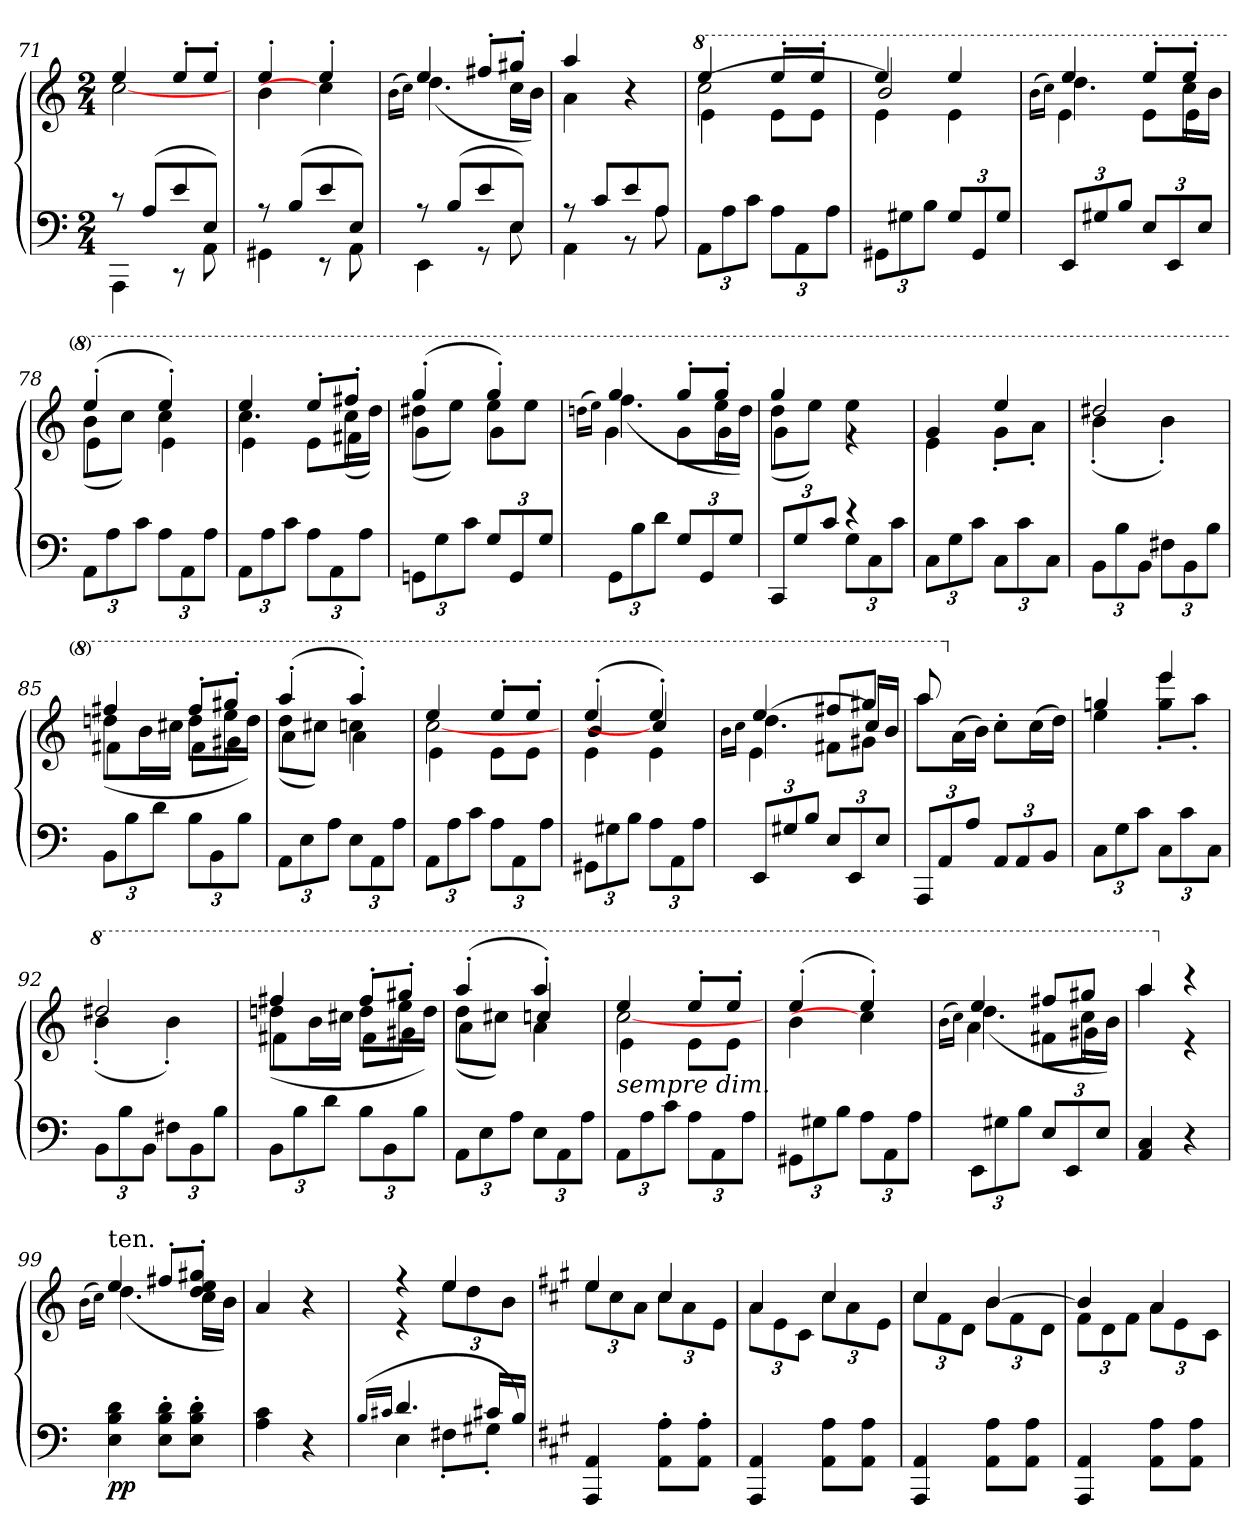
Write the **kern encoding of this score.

**kern	**kern	**dynam
*part1	*part1	*part1
*staff2	*staff1	*staff1/2
*clefF4	*clefG2	*
*k[]	*k[]	*
*M2/4	*M2/4	*
=71	=71	=71
*^	*^	*
8r	4AAA\	4ee/	[2cc\	.
(<8A/L	.	.	.	.
8e/	8r	8ee'/L	.	.
8E/J)	8AA\	8ee'/J	.	.
=72	=72	=72	=72	=72
8r	4GG#X\	4ee'/	4b\	.
(<8B/L	.	.	.	.
8e/	8r	4ee'/	4cc\]	.
8E/J)	8AA\	.	.	.
=73	=73	=73	=73	=73
.	.	.	(>16qqb\LL	.
.	.	.	16qqcc\JJ)	.
8r	4EE\	4ee/	(<4.dd\	.
(<8B/L	.	.	.	.
8e/	8r	8ff#X'/L	.	.
8E/J)	8E\	8gg#X'/J	16cc\LL	.
.	.	.	16b\JJ)	.
=74	=74	=74	=74	=74
8r	4AA\	4aa/	4a\	.
8c/L	.	.	.	.
8e/	8r	4r	4ryy	.
8A/J	8A\	.	.	.
*v	*v	*	*	*
*	*v	*v	*
=75	=75	=75
*Xbrackettup	*	*
*	*8va	*
*^	*^	*
*	*	*	*^	*
!	!	!	!	!	!LO:DY:b=2
!	!	!	!	!	!LO:DY:n=1:b
*v	*v	*	*	*	*
12AA\L	4eee/	(<2ccc\	4ee\	ffmo ffmo
12A\	.	.	.	.
12c\J	.	.	.	.
12A\L	8eee'/L	.	8ee\L	.
12AA\	.	.	.	.
.	8eee'/J	.	8ee\J	.
12A\J	.	.	.	.
=76	=76	=76	=76	=76
12GG#X\L	4eee/	2bb/)	4ee\	.
12G#X\	.	.	.	.
12B\J	.	.	.	.
12G#/L	4eee/	.	4ee\	.
12GG#/	.	.	.	.
12G#/J	.	.	.	.
=77	=77	=77	=77	=77
.	.	(>16qqbb\LL	.	.
.	.	16qqccc\JJ)	.	.
12EE/L	4eee/	4.ddd\	4ee\	.
12G#X/	.	.	.	.
12B/J	.	.	.	.
12E/L	8eee'/L	.	8ee\L	.
12EE/	.	.	.	.
.	8eee'/J	16ccc\LL	8ee\J	.
12E/J	.	.	.	.
.	.	16bb\JJ	.	.
=78	=78	=78	=78	=78
12AA\L	(>4eee'/	(>8bb\L	4ee\	.
12A\	.	.	.	.
.	.	8ccc\J)	.	.
12c\J	.	.	.	.
12A\L	4eee'/)	4ccc\	4ee\	.
12AA\	.	.	.	.
12A\J	.	.	.	.
=79	=79	=79	=79	=79
12AA\L	4eee/	4.ccc\	4ee\	.
12A\	.	.	.	.
12c\J	.	.	.	.
12A\L	8eee'/L	.	8ee\L	.
12AA\	.	.	.	.
.	8fff#X'/J	(>16ccc\LL	8ff#X\J	.
12A\J	.	.	.	.
.	.	16ddd\JJ)	.	.
=80	=80	=80	=80	=80
12GGn\L	(>4ggg'/	(>8ddd#X\L	4gg\	.
12G\	.	.	.	.
.	.	8eee\J)	.	.
12c\J	.	.	.	.
12G/L	4ggg'/)	8eee\L	4gg\	.
12GG/	.	.	.	.
.	.	8eee\J	.	.
12G/J	.	.	.	.
=81	=81	=81	=81	=81
.	.	(>16qqdddn\LL	.	.
.	.	16qqeee\JJ)	.	.
12GG\L	4ggg/	(<4.fff\	4gg\	.
12B\	.	.	.	.
12d\J	.	.	.	.
12G/L	8ggg'/L	.	8gg\L	.
12GG/	.	.	.	.
.	8ggg'/J	16eee\LL	8gg\J	.
12G/J	.	.	.	.
.	.	16ddd\JJ)	.	.
=82	=82	=82	=82	=82
12CC/L	4ggg/	(>8ddd\L	4gg\	.
12G/	.	.	.	.
.	.	8eee\J)	.	.
12c/J	.	.	.	.
12G\L	4rff	4eee\	4rF	.
12C\	.	.	.	.
12c\J	.	.	.	.
*	*	*v	*v	*
=83	=83	=83	=83
12C\L	4gg/	4ee\	.
12G\	.	.	.
12c\J	.	.	.
12C\L	4eee/	8gg'\L	.
12c\	.	.	.
.	.	8aa'\J	.
12C\J	.	.	.
=84	=84	=84	=84
12BB\L	2ddd#X/	(<4bb'\	.
12B\	.	.	.
12BB\J	.	.	.
12F#X\L	.	4bb'\)	.
12BB\	.	.	.
12B\J	.	.	.
=85	=85	=85	=85
*	*	*^	*
12BB\L	4fff#X/	(<8dddn\L	4ff#X\	.
12B\	.	.	.	.
.	.	16bb\L	.	.
12d\J	.	.	.	.
.	.	16ccc#X\JJ	.	.
12B\L	8fff#'/L	8ddd\L	8ff#\L	.
12BB\	.	.	.	.
.	8ggg#X'/J	16eee\L	8gg#X\J	.
12B\J	.	.	.	.
.	.	16ddd\JJ)	.	.
=86	=86	=86	=86	=86
12AA\L	(>4aaa'/	(>8ddd\L	4aa\	.
12E\	.	.	.	.
.	.	8ccc#X\J)	.	.
12A\J	.	.	.	.
12E\L	4aaa'/)	4cccn\	4aa\	.
12AA\	.	.	.	.
12A\J	.	.	.	.
=87	=87	=87	=87	=87
12AA\L	4eee/	[2ccc\	4ee\	.
12A\	.	.	.	.
12c\J	.	.	.	.
12A\L	8eee'/L	.	8ee\L	.
12AA\	.	.	.	.
.	8eee'/J	.	8ee\J	.
12A\J	.	.	.	.
=88	=88	=88	=88	=88
12GG#X\L	(>4eee'/	4bb/	4ee\	.
12G#X\	.	.	.	.
12B\J	.	.	.	.
12A\L	4eee'/)	4ccc/]	4ee\	.
12AA\	.	.	.	.
12A\J	.	.	.	.
=89	=89	=89	=89	=89
.	.	16qqbb\LL	.	.
.	.	16qqccc\JJ	.	.
12EE/L	4eee/	(>4.ddd\	4ee\	.
12G#X/	.	.	.	.
12B/J	.	.	.	.
12E/L	8fff#X/L	.	8ff#X\L	.
12EE/	.	.	.	.
.	8ggg#X/J	16ccc/LL)	8gg#X\J	.
12E/J	.	.	.	.
.	.	16bb/JJ	.	.
*	*	*v	*v	*
=90	=90	=90	=90
12AAA/L	8aaa/	8aaa\L	.
12AA/	.	.	.
*	*X8va	*	*
.	4ryy	(>16a\L	.
12A/J	.	.	.
.	.	16b\JJ)	.
12AA/L	.	8cc'\L	.
12AA/	.	.	.
.	8ryy	(>16cc\L	.
12BB/J	.	.	.
.	.	16dd\JJ)	.
=91	=91	=91	=91
!	!	!	!LO:DY:a=2
12C\L	4ggn/	4ee\	dim.
12G\	.	.	.
12c\J	.	.	.
12C\L	4eee/	8gg'\ 8eee'\L	.
12c\	.	.	.
.	.	8aa'\J	.
12C\J	.	.	.
=92	=92	=92	=92
*	*8va	*	*
12BB\L	2ddd#X/	(<4bb'\	.
12B\	.	.	.
12BB\J	.	.	.
12F#X\L	.	4bb'\)	.
12BB\	.	.	.
12B\J	.	.	.
=93	=93	=93	=93
*	*	*^	*
12BB\L	4fff#X/	(>8dddn\L	4ff#X\	.
12B\	.	.	.	.
.	.	16bb\L	.	.
12d\J	.	.	.	.
.	.	16ccc#X\JJ	.	.
12B\L	8fff#'/L	8ddd\L	8ff#\L	.
12BB\	.	.	.	.
.	8ggg#X'/J	16eee\L	8gg#X\J	.
12B\J	.	.	.	.
.	.	16ddd\JJ)	.	.
=94	=94	=94	=94	=94
12AA\L	(>4aaa'/	(<8ddd\L	4aa\	.
12E\	.	.	.	.
.	.	8ccc#X\J)	.	.
12A\J	.	.	.	.
12E\L	4aaa'/)	4cccn/	4aa\	.
12AA\	.	.	.	.
12A\J	.	.	.	.
=95	=95	=95	=95	=95
!	!LO:TX:b:i:t=sempre dim.	!	!	!
12AA\L	4eee/	[2ccc\	4ee\	.
12A\	.	.	.	.
12c\J	.	.	.	.
12A\L	8eee'/L	.	8ee\L	.
12AA\	.	.	.	.
.	8eee'/J	.	8ee\J	.
12A\J	.	.	.	.
*	*	*v	*v	*
=96	=96	=96	=96
12GG#X\L	(>4eee'/	4bb\	.
12G#X\	.	.	.
12B\J	.	.	.
12A\L	4eee'/)	4ccc\]	.
12AA\	.	.	.
12A\J	.	.	.
=97	=97	=97	=97
.	.	(>16qqbb\LL	.
.	.	16qqccc\JJ)	.
*	*	*^	*
12EE\L	4eee/	(>4.ddd\	4aa\	.
12G#X\	.	.	.	.
12B\J	.	.	.	.
12E/L	8fff#X/L	.	8ff#X\L	.
12EE/	.	.	.	.
.	8ggg#X/J	16ccc\LL	8gg#X\J	.
12E/J	.	.	.	.
.	.	16bb\JJ)	.	.
*	*	*v	*v	*
=98	=98	=98	=98
4AA/ 4C/	4aaa/	4aaa\	.
*	*X8va	*	*
4r	4r	4r	.
=99	=99	=99	=99
.	.	(>16qqb\LL	.
.	.	16qqcc\JJ)	.
!	!LO:TX:a:t=ten.	!	!
!	!	!	!LO:DY:b=2
!	!	!	!LO:DY:n=1:b
4E\ 4B\ 4d\	4ee/	(<4.dd\	p p
8E'\ 8B'\ 8d'\L	8ff#X'/L	.	.
8E'\ 8B'\ 8d'\J	8dd'/ 8ee'/ 8gg#X'/J	16cc\LL	.
.	.	16b\JJ)	.
*	*v	*v	*
=100	=100	=100
4A\ 4c\	4a/	.
4r	4r	.
=101	=101	=101
(>16qqB/LL	.	.
16qqc#X/JJ	.	.
*^	*^	*
4.d/	4E\	4r	4r	.
*	*	*	*Xbrackettup	*
.	8F#X'\L	4ee/	12ee\L	.
.	.	.	12dd\	.
16c#/LL	8G#X'\J	.	.	.
.	.	.	12b\J	.
16B/JJ)	.	.	.	.
*v	*v	*	*	*
=102	=102	=102	=102
*k[f#c#g#]	*k[f#c#g#]	*	*
4AAA/ 4AA/	4ee/	12ee\L	.
.	.	12cc#\	.
.	.	12a\J	.
8AA'\ 8A'\L	4cc#/	12cc#\L	.
.	.	12a\	.
8AA'\ 8A'\J	.	.	.
.	.	12e\J	.
=103	=103	=103	=103
4AAA/ 4AA/	4a/	12a\L	.
.	.	12e\	.
.	.	12c#\J	.
8AA\ 8A\L	4cc#/	12cc#\L	.
.	.	12a\	.
8AA\ 8A\J	.	.	.
.	.	12e\J	.
=104	=104	=104	=104
4AAA/ 4AA/	4cc#/	12cc#\L	.
.	.	12f#\	.
.	.	12d\J	.
8AA\ 8A\L	[4b/	12b\L	.
.	.	12f#\	.
8AA\ 8A\J	.	.	.
.	.	12d\J	.
=105	=105	=105	=105
4AAA/ 4AA/	4b/]	12f#\L	.
.	.	12d\	.
.	.	12f#\J	.
8AA\ 8A\L	4a/	12a\L	.
.	.	12e\	.
8AA\ 8A\J	.	.	.
.	.	12c#\J	.
*	*v	*v	*
=	=	=
*-	*-	*-
